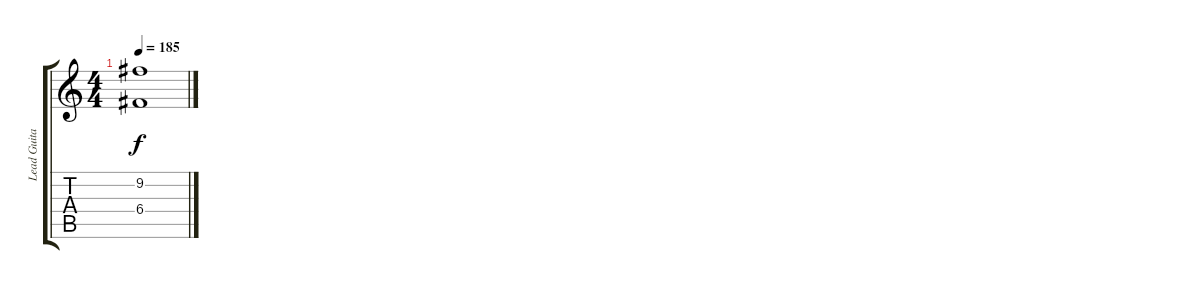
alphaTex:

\track ("Lead Guitar" "Lead Guita") {instrument overdrivenguitar}
\staff {score tabs}
\tuning (D4 A3 F3 C3 G2 D2) {hide}
\ts (4 4)
\tempo 185
\clef g2
\ks c
(9.2{t} 6.4{t}).1{dy f}
